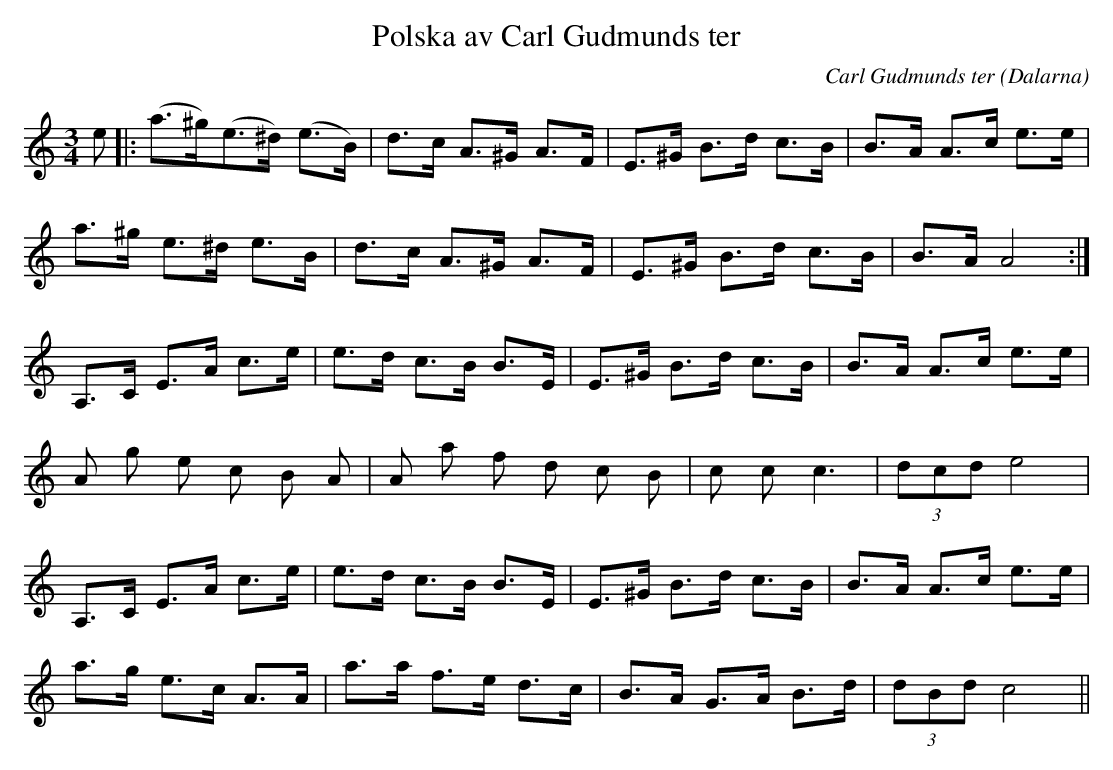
X:1
T:Polska av Carl Gudmunds ter
C:Carl Gudmunds ter
O:Dalarna
M:3/4
L:1/8
K:Am
e|:(a>^g)(e>^d) (e>B)|d>c A>^G A>F|E>^G B>d c>B|B>A A>c e>e|
a>^g e>^d e>B|d>c A>^G A>F|E>^G B>d c>B|B>A A4:|
A,>C E>A c>e|e>d c>B B>E|E>^G B>d c>B|B>A A>c e>e|
A g e c B A|A a f d c B|c c c3 |(3 dcd e4|
A,>C E>A c>e|e>d c>B B>E|E>^G B>d c>B|B>A A>c e>e|
a>g e>c A>A|a>a f>e d>c|B>A G>A B>d|(3 dBd c4||
